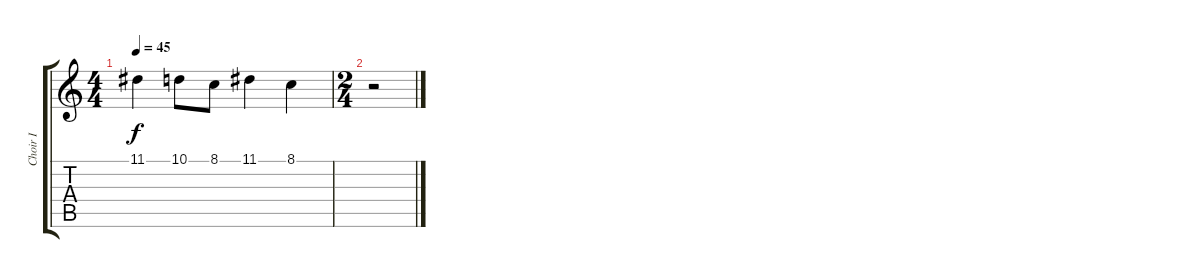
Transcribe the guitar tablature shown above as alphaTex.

\track ("Choir I" "Choir I") {instrument synthvoice}
\staff {score tabs}
\tuning (E4 B3 G3 D3 A2 E2) {hide}
\ts (4 4)
\tempo 45
\clef g2
\ks c
11.1.4{dy f} 10.1.8 8.1.8 11.1.4 8.1.4 |
\ts (2 4)
r.2
